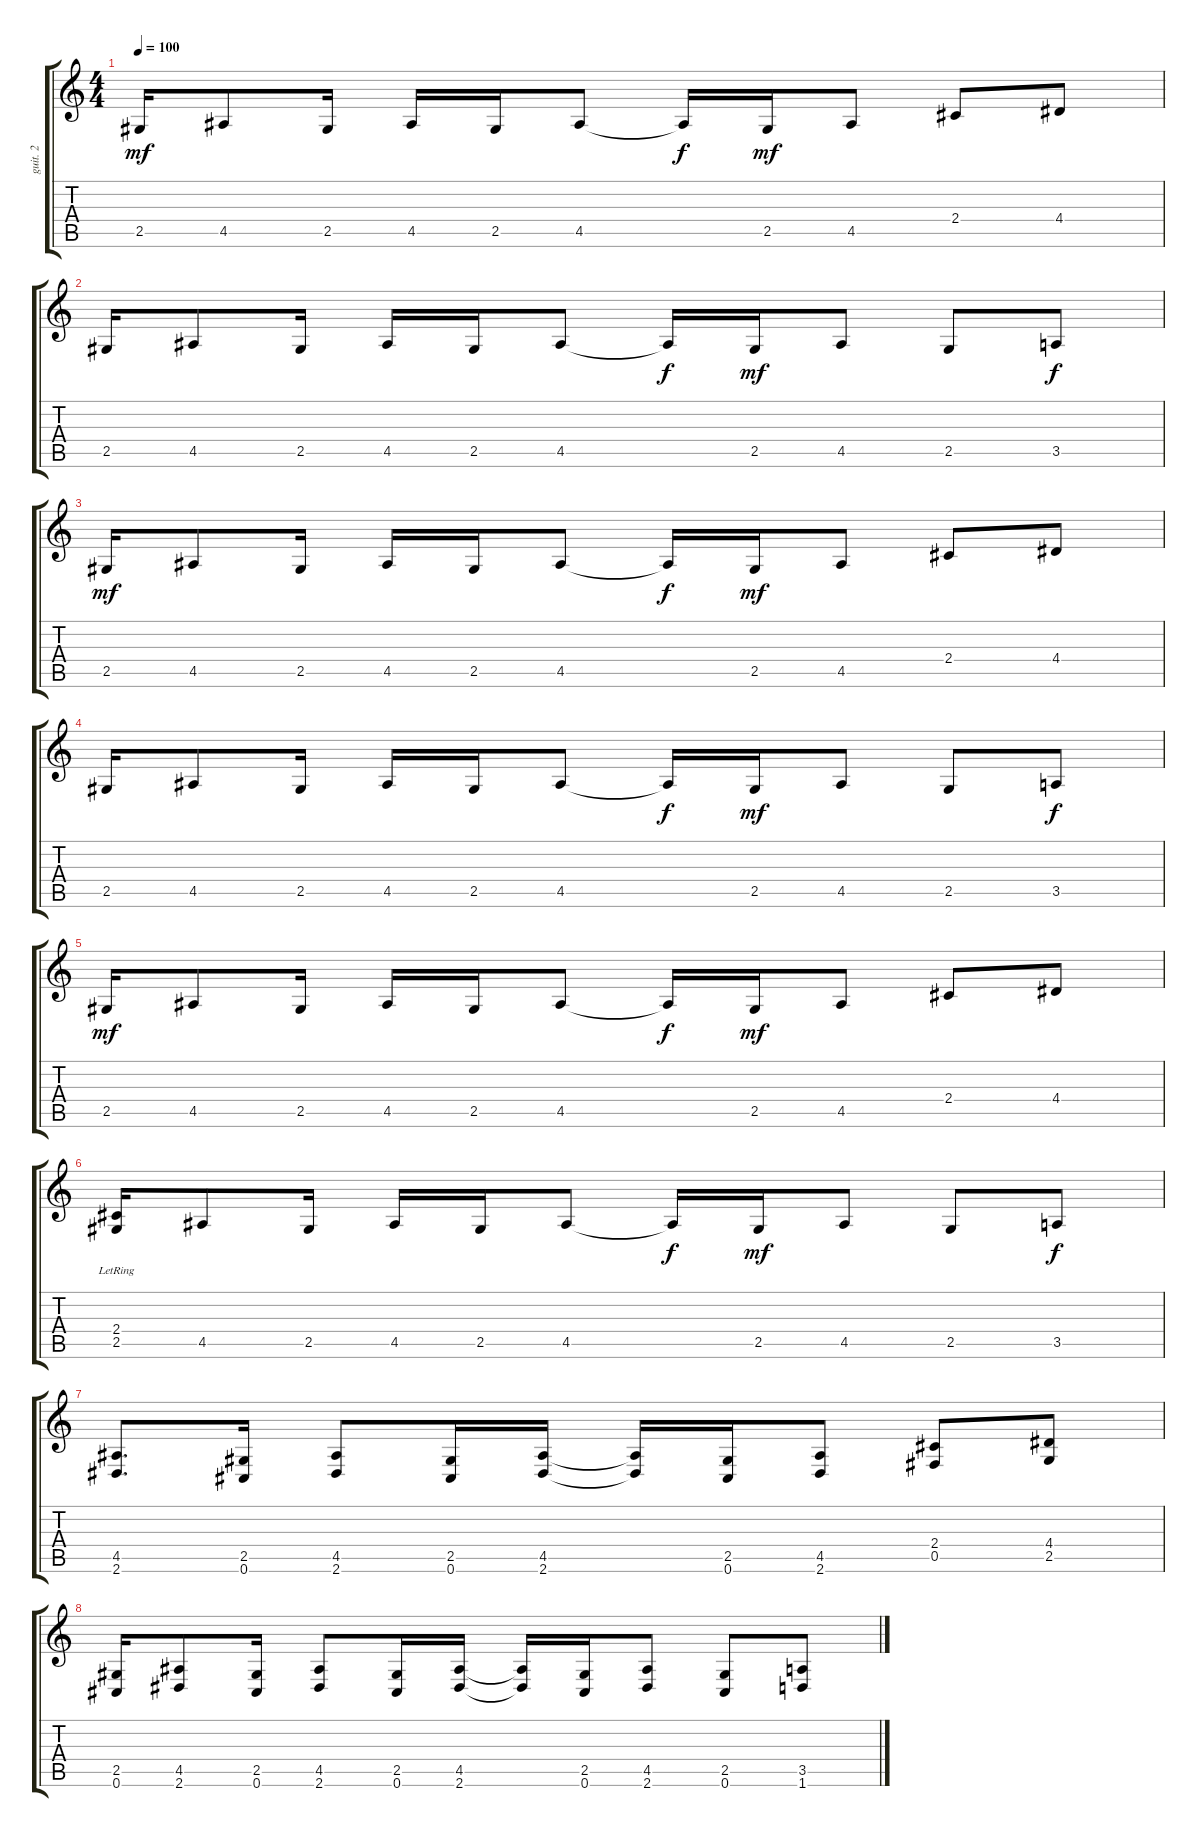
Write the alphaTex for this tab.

\track ("guit. 2" "guit. 2") {instrument distortionguitar}
\staff {score tabs}
\tuning (Db4 Ab3 E3 B2 Gb2 Db2) {hide}
\ts (4 4)
\tempo 100
\clef g2
\ks c
2.5.16{dy mf instrument distortionguitar} 4.5.8 2.5.16 4.5.16 2.5.16 4.5.8 4.5{t}.16{dy f} 2.5.16{dy mf} 4.5.8 2.4.8 4.4.8 |
2.5.16 4.5.8 2.5.16 4.5.16 2.5.16 4.5.8 4.5{t}.16{dy f} 2.5.16{dy mf} 4.5.8 2.5.8 3.5.8{dy f} |
2.5.16{dy mf instrument distortionguitar} 4.5.8 2.5.16 4.5.16 2.5.16 4.5.8 4.5{t}.16{dy f} 2.5.16{dy mf} 4.5.8 2.4.8 4.4.8 |
2.5.16 4.5.8 2.5.16 4.5.16 2.5.16 4.5.8 4.5{t}.16{dy f} 2.5.16{dy mf} 4.5.8 2.5.8 3.5.8{dy f} |
2.5.16{dy mf instrument distortionguitar} 4.5.8 2.5.16 4.5.16 2.5.16 4.5.8 4.5{t}.16{dy f} 2.5.16{dy mf} 4.5.8 2.4.8 4.4.8 |
(2.4{lr} 2.5).16 4.5.8 2.5.16 4.5.16 2.5.16 4.5.8 4.5{t}.16{dy f} 2.5.16{dy mf} 4.5.8 2.5.8 3.5.8{dy f} |
(4.5 2.6).8{d volume 8} (2.5 0.6).16 (4.5 2.6).8 (2.5 0.6).16 (4.5 2.6).16 (4.5{t} 2.6{t}).16 (2.5 0.6).16 (4.5 2.6).8 (2.4 0.5).8 (4.4 2.5).8 |
(2.5 0.6).16 (4.5 2.6).8 (2.5 0.6).16 (4.5 2.6).8 (2.5 0.6).16 (4.5 2.6).16 (4.5{t} 2.6{t}).16 (2.5 0.6).16 (4.5 2.6).8 (2.5 0.6).8 (3.5 1.6).8
